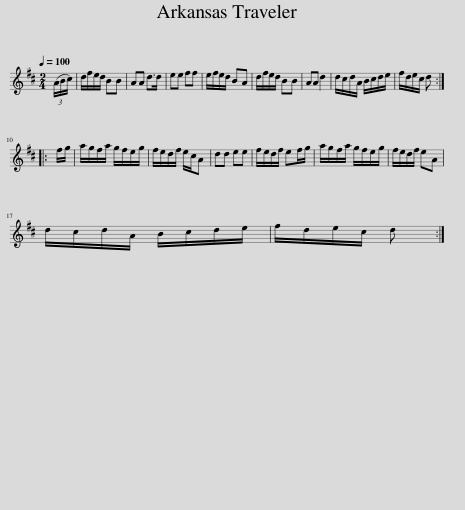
X:1
L:1/8
Q:1/4=100
M:2/4
I:linebreak $
K:none
V:1 treble transpose="8 "
V:1
[K:D] (3(A/B/c/) | d/f/e/d/ BB | AA d>d | ee ff | e/f/e/d/ BA | %5
 d/f/e/d/ BB | AA d2 | d/c/d/A/ B/c/d/e/ | f/d/e/c/ d ::$ f/g/ | %10
 a/g/f/a/ g/f/e/g/ | f/e/d/f/ e/c/A | dd ee | f/e/d/f/ ef/g/ | a/g/f/a/ g/f/e/g/ | %15
 f/e/d/f/ eA |$ d/c/d/A/ B/c/d/e/ | f/d/e/c/ d :| %18
